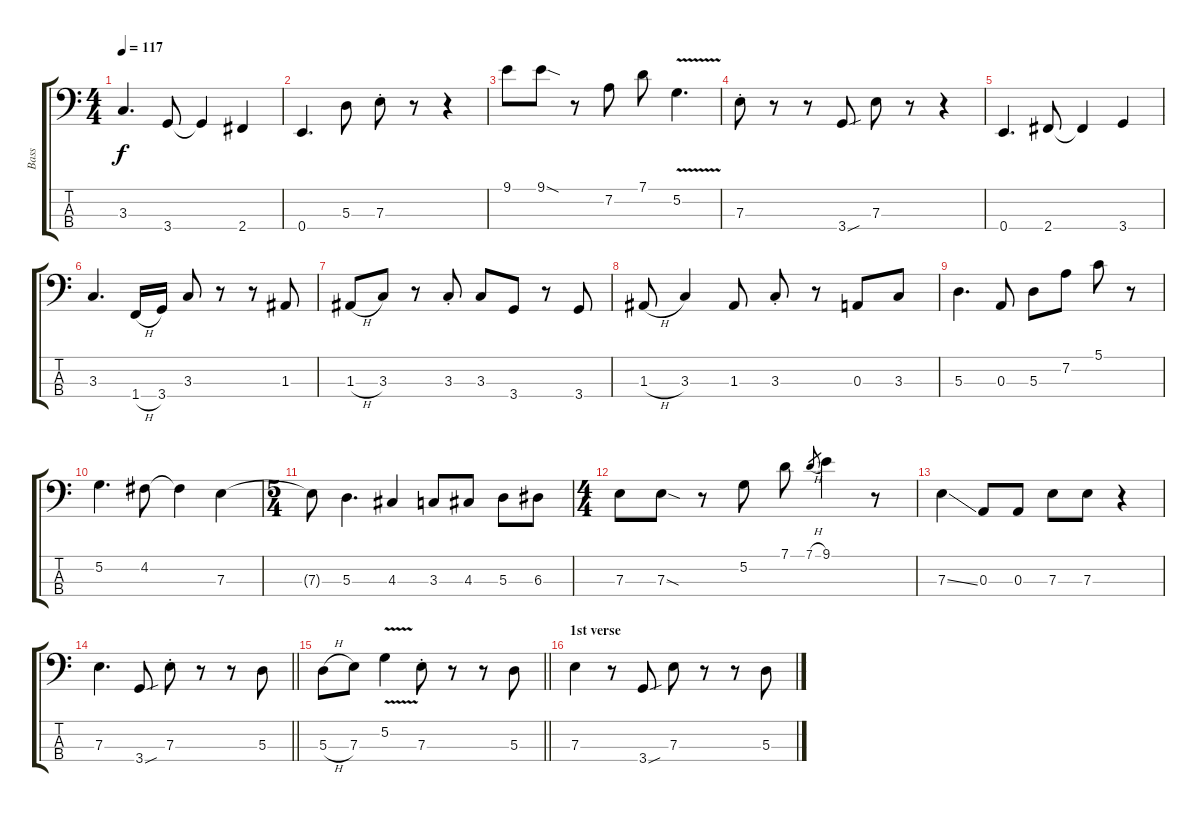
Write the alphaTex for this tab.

\track ("Bass" "Bass") {instrument electricbassfinger}
\staff {score tabs}
\tuning (G2 D2 A1 E1) {hide}
\ts (4 4)
\tempo 117
\clef f4
\ks c
3.3.4{d dy f} 3.4.8 3.4{t}.4 2.4.4 |
0.4.4{d} 5.3.8 7.3{st}.8 r.8 r.4 |
9.1.8 9.1{sod}.8 r.8 7.2.8 7.1.8 5.2{v}.4{d} |
7.3{st}.8 r.8 r.8 3.4{sou}.8 7.3.8 r.8 r.4 |
0.4.4{d} 2.4.8 2.4{t}.4 3.4.4 |
3.3.4{d} 1.4{h}.16 3.4.16 3.3.8 r.8 r.8 1.3.8 |
1.3{h}.8 3.3.8 r.8 3.3{st}.8 3.3.8 3.4.8 r.8 3.4.8 |
1.3{h}.8 3.3.4 1.3.8 3.3{st}.8 r.8 0.3.8 3.3.8 |
5.3.4{d} 0.3.8 5.3.8 7.2.8 5.1.8 r.8 |
5.2.4{d} 4.2.8 4.2{t}.4 7.3.4 |
\ts (5 4)
7.3{t}.8 5.3.4{d} 4.3.4 3.3.8 4.3.8 5.3.8 6.3.8 |
\ts (4 4)
7.3.8 7.3{sod}.8 r.8 5.2.8 7.1.8 7.1{h}.8{gr} 9.1.4 r.8 |
7.3{ss}.4 0.3.8 0.3.8 7.3.8 7.3.8 r.4 |
\barLineRight lightlight
7.3.4{d} 3.4{sou}.8 7.3{st}.8 r.8 r.8 5.3.8 |
\barLineRight lightlight
5.3{h}.8 7.3.8 5.2{v}.4 7.3{st}.8 r.8 r.8 5.3.8 |
\section ("" "1st verse")
7.3.4 r.8 3.4{sou}.8 7.3.8 r.8 r.8 5.3.8
